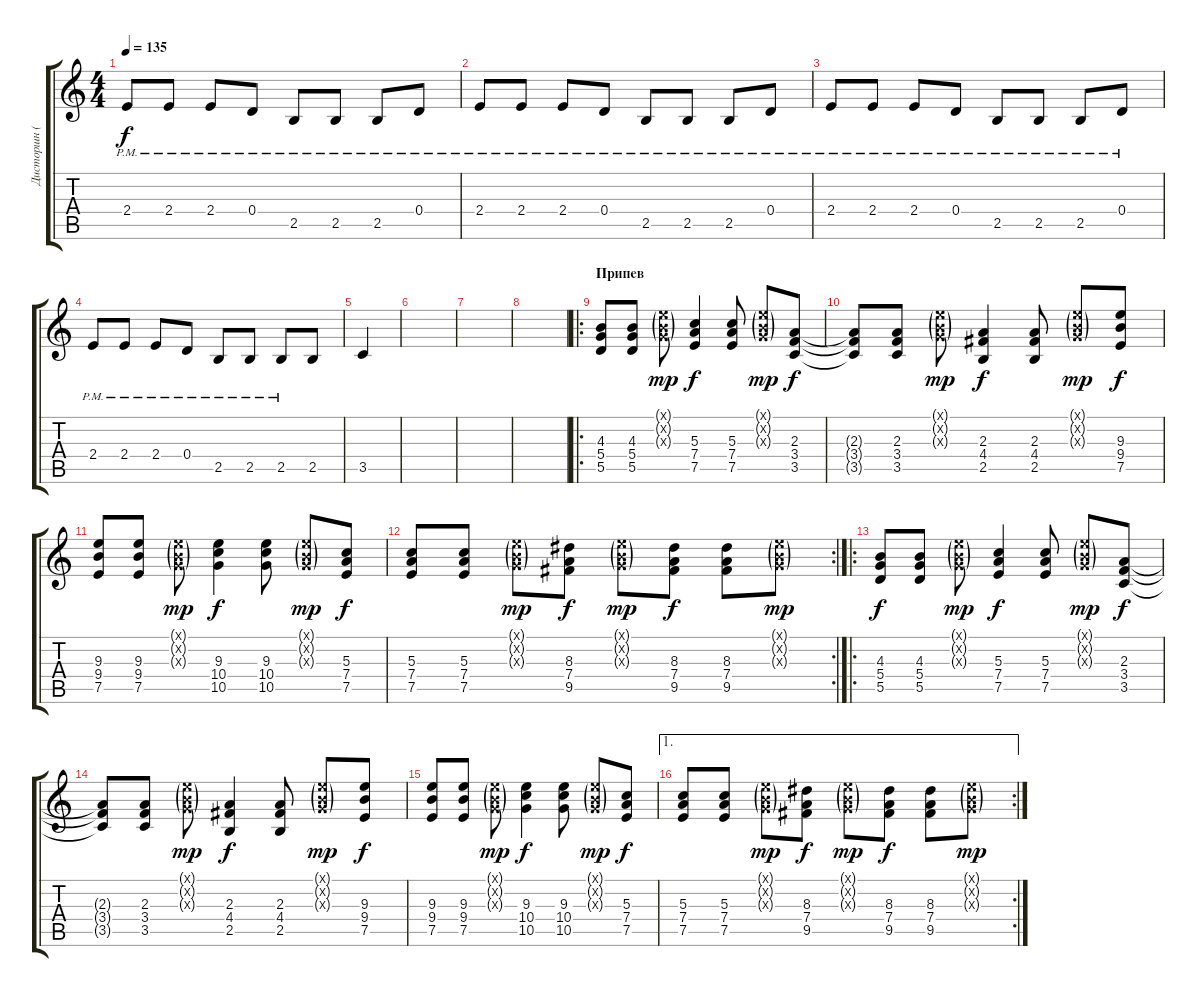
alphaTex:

\track ("Дисторшн (Чуйков)" "Дисторшн (") {instrument distortionguitar}
\staff {score tabs}
\tuning (E4 B3 G3 D3 A2 E2) {hide}
\ts (4 4)
\tempo 135
\clef g2
\ks c
2.4{pm}.8{dy f volume 11 instrument overdrivenguitar} 2.4{pm}.8 2.4{pm}.8 0.4{pm}.8 2.5{pm}.8 2.5{pm}.8 2.5{pm}.8 0.4{pm}.8 |
2.4{pm}.8{volume 16} 2.4{pm}.8 2.4{pm}.8 0.4{pm}.8 2.5{pm}.8 2.5{pm}.8 2.5{pm}.8 0.4{pm}.8 |
2.4{pm}.8 2.4{pm}.8 2.4{pm}.8 0.4{pm}.8 2.5{pm}.8 2.5{pm}.8 2.5{pm}.8 0.4{pm}.8 |
2.4{pm}.8 2.4{pm}.8 2.4{pm}.8 0.4{pm}.8 2.5{pm}.8 2.5{pm}.8 2.5{pm}.8 2.5.8 |
3.5.4 |
|
|
|
\ro
\section ("" "Припев")
(4.3 5.4 5.5).8{instrument overdrivenguitar} (4.3 5.4 5.5).8 (0.1{g x} 0.2{g x} 0.3{g x}).8{dy mp} (5.3 7.4 7.5).4{dy f} (5.3 7.4 7.5).8 (0.1{g x} 0.2{g x} 0.3{g x}).8{dy mp} (2.3 3.4 3.5).8{dy f} |
(2.3{t} 3.4{t} 3.5{t}).8 (2.3 3.4 3.5).8 (0.1{g x} 0.2{g x} 0.3{g x}).8{dy mp} (2.3 4.4 2.5).4{dy f} (2.3 4.4 2.5).8 (0.1{g x} 0.2{g x} 0.3{g x}).8{dy mp} (9.3 9.4 7.5).8{dy f} |
(9.3 9.4 7.5).8 (9.3 9.4 7.5).8 (0.1{g x} 0.2{g x} 0.3{g x}).8{dy mp} (9.3 10.4 10.5).4{dy f} (9.3 10.4 10.5).8 (0.1{g x} 0.2{g x} 0.3{g x}).8{dy mp} (5.3 7.4 7.5).8{dy f} |
\rc 2
(5.3 7.4 7.5).8 (5.3 7.4 7.5).8 (0.1{g x} 0.2{g x} 0.3{g x}).8{dy mp} (8.3 7.4 9.5).8{dy f} (0.1{g x} 0.2{g x} 0.3{g x}).8{dy mp} (8.3 7.4 9.5).8{dy f} (8.3 7.4 9.5).8 (0.1{g x} 0.2{g x} 0.3{g x}).8{dy mp} |
\ro
(4.3 5.4 5.5).8{dy f instrument overdrivenguitar} (4.3 5.4 5.5).8 (0.1{g x} 0.2{g x} 0.3{g x}).8{dy mp} (5.3 7.4 7.5).4{dy f} (5.3 7.4 7.5).8 (0.1{g x} 0.2{g x} 0.3{g x}).8{dy mp} (2.3 3.4 3.5).8{dy f} |
(2.3{t} 3.4{t} 3.5{t}).8 (2.3 3.4 3.5).8 (0.1{g x} 0.2{g x} 0.3{g x}).8{dy mp} (2.3 4.4 2.5).4{dy f} (2.3 4.4 2.5).8 (0.1{g x} 0.2{g x} 0.3{g x}).8{dy mp} (9.3 9.4 7.5).8{dy f} |
(9.3 9.4 7.5).8 (9.3 9.4 7.5).8 (0.1{g x} 0.2{g x} 0.3{g x}).8{dy mp} (9.3 10.4 10.5).4{dy f} (9.3 10.4 10.5).8 (0.1{g x} 0.2{g x} 0.3{g x}).8{dy mp} (5.3 7.4 7.5).8{dy f} |
\ae 1
\rc 2
(5.3 7.4 7.5).8 (5.3 7.4 7.5).8 (0.1{g x} 0.2{g x} 0.3{g x}).8{dy mp} (8.3 7.4 9.5).8{dy f} (0.1{g x} 0.2{g x} 0.3{g x}).8{dy mp} (8.3 7.4 9.5).8{dy f} (8.3 7.4 9.5).8 (0.1{g x} 0.2{g x} 0.3{g x}).8{dy mp}
